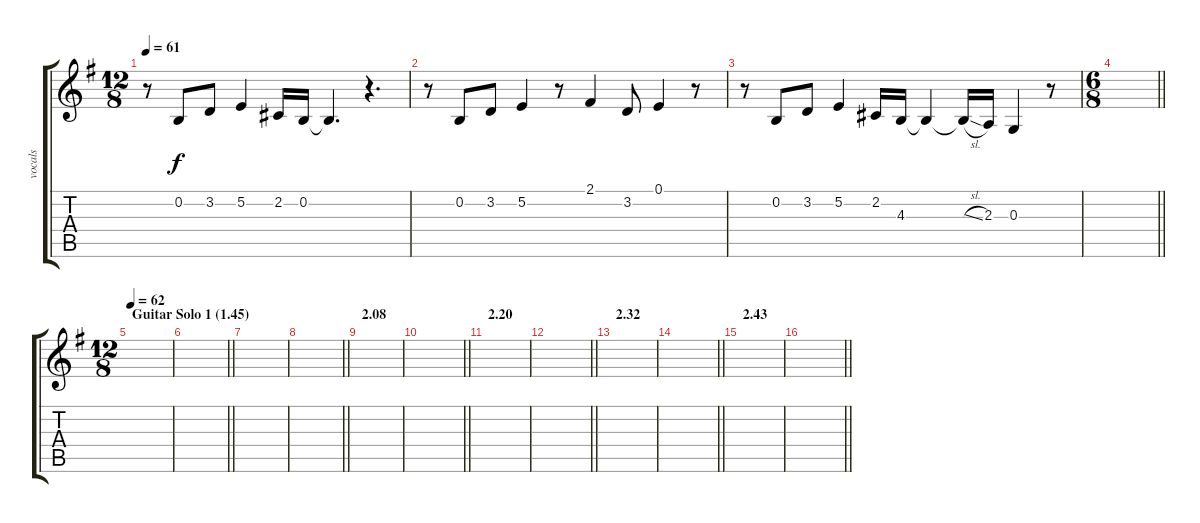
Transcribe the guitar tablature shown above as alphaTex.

\track ("vocals" "vocals") {instrument clarinet}
\staff {score tabs}
\tuning (E4 B3 G3 D3 A2 E2) {hide}
\ts (12 8)
\tempo 61
\clef g2
\ks g
r.8{dy f} 0.2.8 3.2.8 5.2.4 2.2.16 0.2.16 0.2{t}.4{d} r.4{d} |
r.8 0.2.8 3.2.8 5.2.4 r.8 2.1.4 3.2.8 0.1.4 r.8 |
r.8 0.2.8 3.2.8 5.2.4 2.2.16 4.3.16 4.3{t}.4 4.3{sl t}.16 2.3.16 0.3.4 r.8 |
\ts (6 8)
\barLineRight lightlight
|
\ts (12 8)
\section ("" "Guitar Solo 1 (1.45)")
\tempo 62
|
\barLineRight lightlight
|
|
\barLineRight lightlight
|
\section ("" "2.08")
|
\barLineRight lightlight
|
\section ("" "2.20")
|
\barLineRight lightlight
|
\section ("" "2.32")
|
\barLineRight lightlight
|
\section ("" "2.43")
|
\barLineRight lightlight
